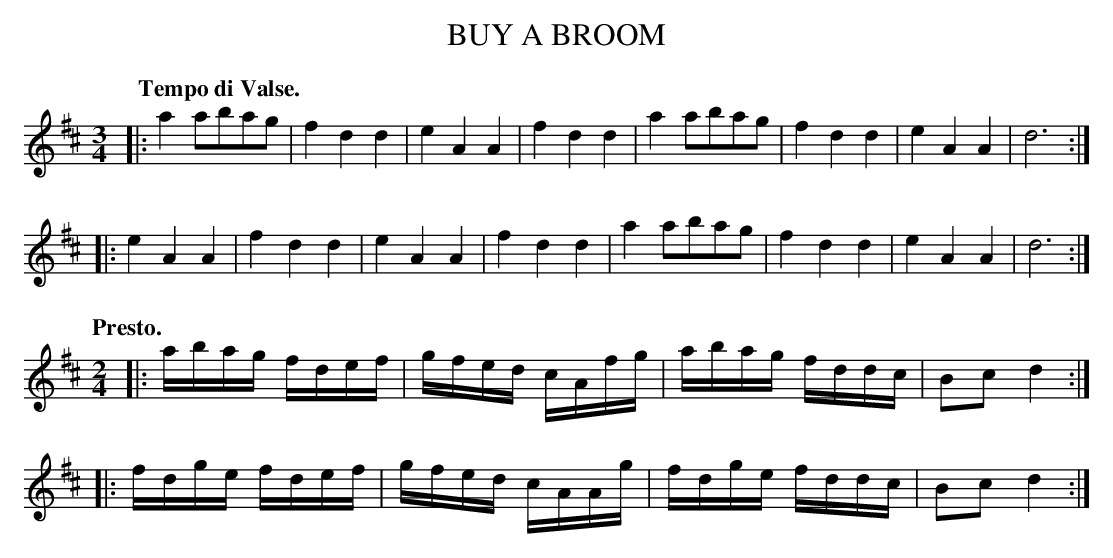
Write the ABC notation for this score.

X:1
T: BUY A BROOM
M: 3/4
L: 1/8
Q: "Tempo di Valse."
K: D
|:\
a2abag | f2d2d2 | e2A2A2 | f2d2d2 |\
a2abag | f2d2d2 | e2A2A2 | d6 :|
|:\
e2A2A2 | f2d2d2 | e2A2A2 | f2d2d2 |\
a2abag | f2d2d2 | e2A2A2 | d6 :|
Q: "Presto."
M: 2/4
L: 1/16
|:\
abag fdef | gfed cAfg |\
abag fddc | B2c2 d4 :|
|:\
fdge fdef | gfed cAAg |\
fdge fddc | B2c2 d4 :|
